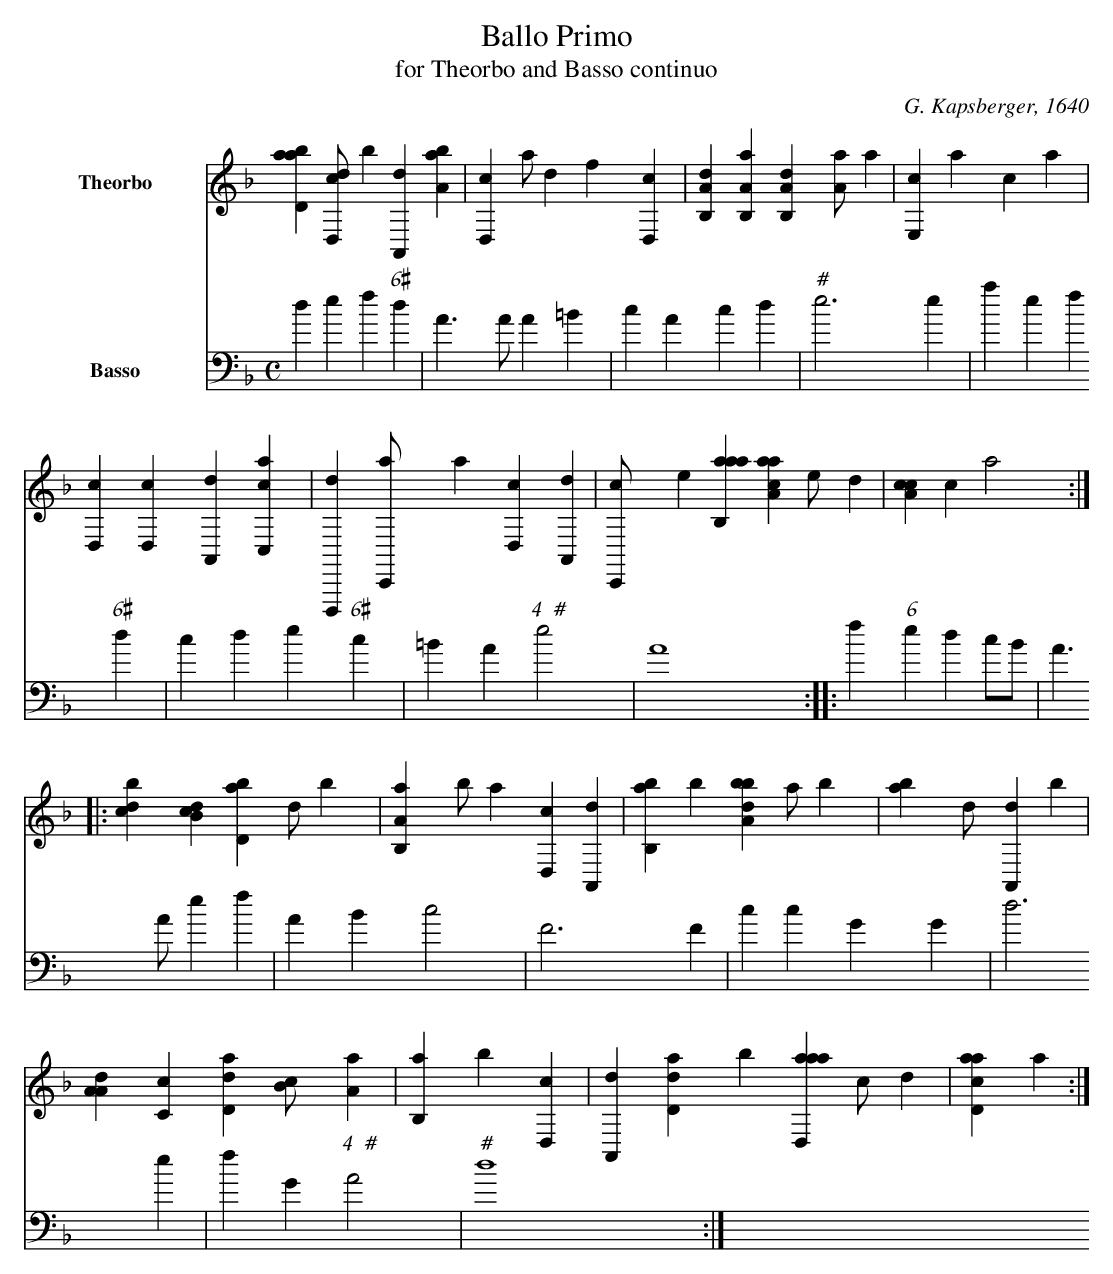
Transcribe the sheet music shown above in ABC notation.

X:1
T:Ballo Primo
T:for Theorbo and Basso continuo
C:G. Kapsberger, 1640
L:1/4
K:DM
V:T clef=italian7tab name=Theorbo bracket=2
V:B clef=bass        name=Basso
Q:"Uscita"
M:C
[V:T] [abd,a1] [dd,,c/]b [a,,,d1] [,ba,a] |\
    [d,,c1] ,,,,,a/,,d ,,f1 [,,d,,c] |\
    [a,b,,d1] [a,b,,a] [a,b,,d] [,,a,a/]a |\
    [,e,,c1] {9}/a c1 ,a |
[V:B] d e f "6#"d |\
    A>A A =B |\
    c A c d |\
    "#"e3 e |
[V:T] [d,,c1] [,d,,c] [a,,,d] [c,,ca] |\
    [d,,,,d1] [c,,,a/]a [,d,,c1] [,a,,,d] |\
    [,c,,,c/],e [aab,,a1] [aaa,c] ,e/,,d |\
    [a,cc1] ,,,,c ,,,,,a2 ::
[V:B] a e f "6#"d |\
    c d e "6#"c |\
    =B A "4  #"e2 |\
    A4 ::
[V:T] [,,bcd1] [,db,c] [,bd,a] ,,,,,d/,,,,,b |\
    [a,b,,a1] b/a [,d,,c1] [a,,,d] |\
    [,bb,,a1] ,,,,,b [,bba,d] ,a/b |\
    [ab{8}3/2] d/ [a,,,d1] ,b |
[V:B] f "6"e d c/B/ |\
    A>A e f |\
    A B c2 |\
    F3 F |
[V:T] [,a,a,d1] [,c,c] [,d,d{a}] [,b,c/] [,a,a] |\
    [,b,,a1] {10} ,b [,d,,c] |\
    [a,,,d1] [,d,d{a}/],b [aad,,a1] ,,c/,d |\
    [acd,a1] ,,,,,a {10}2 :|
[V:B] c c G G |\
    d3 e |\
    f G "4  #"A2 |\
    "#"d4 :|
